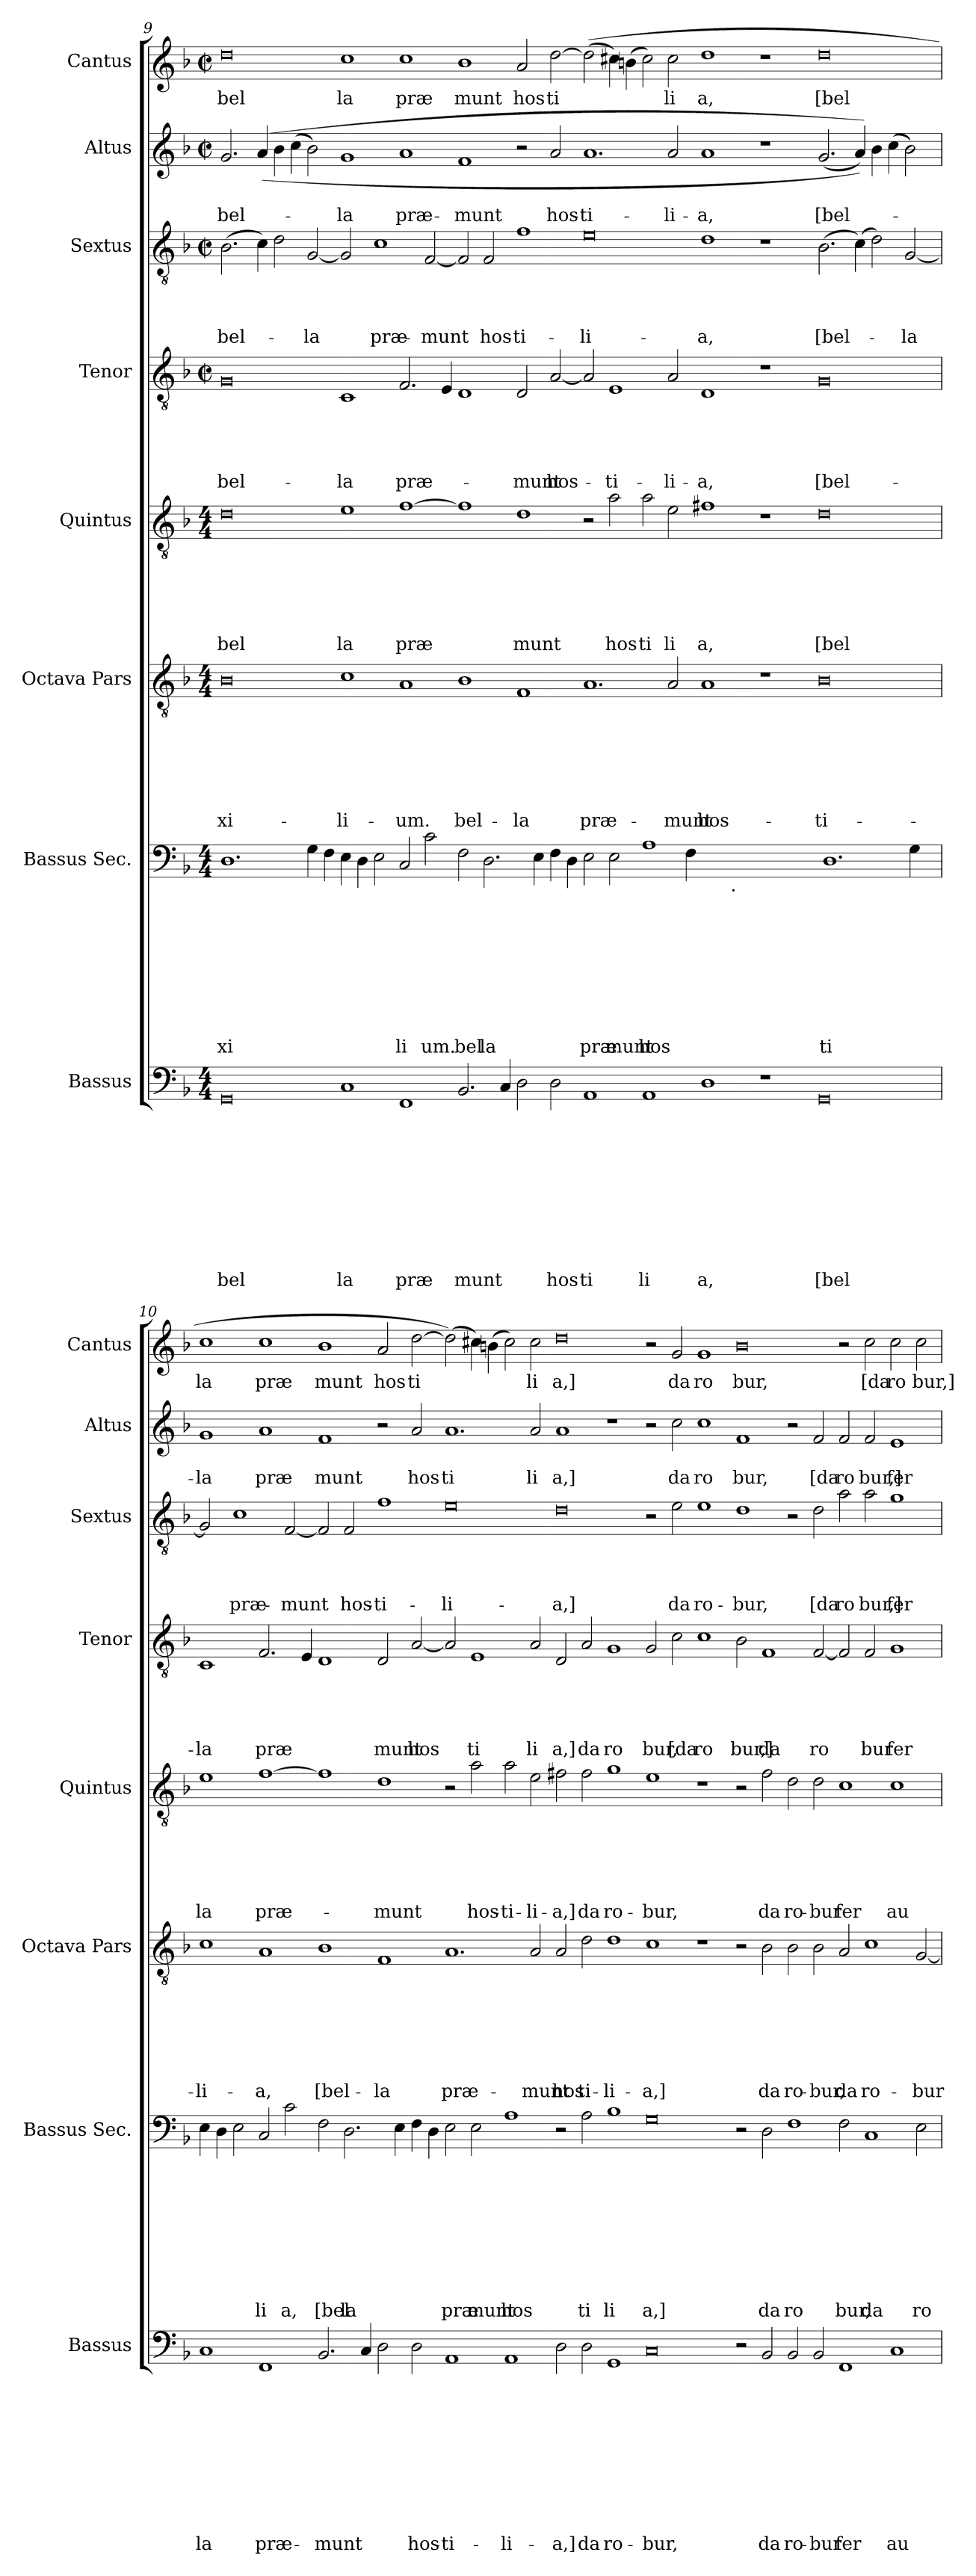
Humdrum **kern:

**kern	**text	**text	**text	**text	**text	**text	**text	**text	**text	**text	**kern	**text	**text	**text	**text	**text	**text	**text	**text	**text	**kern	**text	**text	**text	**text	**text	**text	**text	**kern	**text	**text	**text	**text	**text	**text	**kern	**text	**text	**text	**text	**text	**kern	**text	**text	**text	**text	**kern	**text	**text	**kern	**text
*part8	*part8	*part8	*part8	*part8	*part8	*part8	*part8	*part8	*part8	*part8	*part7	*part7	*part7	*part7	*part7	*part7	*part7	*part7	*part7	*part7	*part6	*part6	*part6	*part6	*part6	*part6	*part6	*part6	*part5	*part5	*part5	*part5	*part5	*part5	*part5	*part4	*part4	*part4	*part4	*part4	*part4	*part3	*part3	*part3	*part3	*part3	*part2	*part2	*part2	*part1	*part1
*staff8	*staff8	*staff8	*staff8	*staff8	*staff8	*staff8	*staff8	*staff8	*staff8	*staff8	*staff7	*staff7	*staff7	*staff7	*staff7	*staff7	*staff7	*staff7	*staff7	*staff7	*staff6	*staff6	*staff6	*staff6	*staff6	*staff6	*staff6	*staff6	*staff5	*staff5	*staff5	*staff5	*staff5	*staff5	*staff5	*staff4	*staff4	*staff4	*staff4	*staff4	*staff4	*staff3	*staff3	*staff3	*staff3	*staff3	*staff2	*staff2	*staff2	*staff1	*staff1
*I"Bassus	*	*	*	*	*	*	*	*	*	*	*I"Bassus Sec.	*	*	*	*	*	*	*	*	*	*I"Octava Pars	*	*	*	*	*	*	*	*I"Quintus	*	*	*	*	*	*	*I"Tenor	*	*	*	*	*	*I"Sextus	*	*	*	*	*I"Altus	*	*	*I"Cantus	*
*I'Bassus	*	*	*	*	*	*	*	*	*	*	*I'Bassus Sec.	*	*	*	*	*	*	*	*	*	*I'Octava Pars	*	*	*	*	*	*	*	*I'Quintus	*	*	*	*	*	*	*I'Tenor	*	*	*	*	*	*I'Sextus	*	*	*	*	*I'Altus	*	*	*I'Cantus	*
!!LO:LB:g=z
*clefF4	*	*	*	*	*	*	*	*	*	*	*clefF4	*	*	*	*	*	*	*	*	*	*clefGv2	*	*	*	*	*	*	*	*clefGv2	*	*	*	*	*	*	*clefGv2	*	*	*	*	*	*clefGv2	*	*	*	*	*clefG2	*	*	*clefG2	*
*	*	*	*	*	*	*	*	*	*	*	*	*	*	*	*	*	*	*	*	*	*	*	*	*	*	*	*	*	*	*	*	*	*	*	*	*ITrd-3c-5	*	*	*	*	*	*ITrd-3c-5	*	*	*	*	*ITrd-3c-5	*	*	*ITrd-3c-5	*
*k[b-]	*	*	*	*	*	*	*	*	*	*	*k[b-]	*	*	*	*	*	*	*	*	*	*k[b-]	*	*	*	*	*	*	*	*k[b-]	*	*	*	*	*	*	*k[b-e-]	*	*	*	*	*	*k[b-e-]	*	*	*	*	*k[b-e-]	*	*	*k[b-e-]	*
*F:	*	*	*	*	*	*	*	*	*	*	*F:	*	*	*	*	*	*	*	*	*	*F:	*	*	*	*	*	*	*	*F:	*	*	*	*	*	*	*B-:	*	*	*	*	*	*B-:	*	*	*	*	*B-:	*	*	*B-:	*
*M4/4	*	*	*	*	*	*	*	*	*	*	*M4/4	*	*	*	*	*	*	*	*	*	*M4/4	*	*	*	*	*	*	*	*M4/4	*	*	*	*	*	*	*M2/2	*	*	*	*	*	*M2/2	*	*	*	*	*M2/2	*	*	*M2/2	*
*	*	*	*	*	*	*	*	*	*	*	*	*	*	*	*	*	*	*	*	*	*	*	*	*	*	*	*	*	*	*	*	*	*	*	*	*met(c|)	*	*	*	*	*	*met(c|)	*	*	*	*	*met(c|)	*	*	*met(c|)	*
=9	=9	=9	=9	=9	=9	=9	=9	=9	=9	=9	=9	=9	=9	=9	=9	=9	=9	=9	=9	=9	=9	=9	=9	=9	=9	=9	=9	=9	=9	=9	=9	=9	=9	=9	=9	=9	=9	=9	=9	=9	=9	=9	=9	=9	=9	=9	=9	=9	=9	=9	=9
!	!	!	!	!	!	!	!	!	!	!LO:LY:b	!	!	!	!	!	!	!	!	!	!LO:LY:b	!	!	!	!	!	!	!	!LO:LY:b	!	!	!	!	!	!	!LO:LY:b	!	!	!	!	!	!LO:LY:b	!	!	!	!	!LO:LY:b	!	!	!LO:LY:b	!	!LO:LY:b
*	*	*	*	*	*	*	*	*	*	*	*^	*	*	*	*	*	*	*	*	*	*	*	*	*	*	*	*	*	*	*	*	*	*	*	*	*	*	*	*	*	*	*	*	*	*	*	*	*	*	*	*
0GG	.	.	.	.	.	.	.	.	.	bel	1.D	32ryy	.	.	.	.	.	.	.	.	xi	0B-	.	.	.	.	.	.	-xi-	0d	.	.	.	.	.	bel	0c	.	.	.	.	bel-	(>2.e-\	.	.	.	bel-	2.cc/	.	bel-	0gg	bel
.	.	.	.	.	.	.	.	.	.	.	.	4%31ryy	.	.	.	.	.	.	.	.	.	.	.	.	.	.	.	.	.	.	.	.	.	.	.	.	.	.	.	.	.	.	.	.	.	.	.	.	.	.	.	.
.	.	.	.	.	.	.	.	.	.	.	.	.	.	.	.	.	.	.	.	.	.	.	.	.	.	.	.	.	.	.	.	.	.	.	.	.	.	.	.	.	.	.	4f\)	.	.	.	.	(<(4dd/	.	.	.	.
.	.	.	.	.	.	.	.	.	.	.	.	.	.	.	.	.	.	.	.	.	.	.	.	.	.	.	.	.	.	.	.	.	.	.	.	.	.	.	.	.	.	.	2g\	.	.	.	.	4ee-\	.	.	.	.
.	.	.	.	.	.	.	.	.	.	.	.	.	.	.	.	.	.	.	.	.	.	.	.	.	.	.	.	.	.	.	.	.	.	.	.	.	.	.	.	.	.	.	.	.	.	.	.	(>4ff\	.	.	.	.
!	!	!	!	!	!	!	!	!	!	!	!	!	!	!	!	!	!	!	!	!	!	!	!	!	!	!	!	!	!	!	!	!	!	!	!	!	!	!	!	!	!	!	!	!	!	!	!LO:LY:b	!	!	!	!	!
.	.	.	.	.	.	.	.	.	.	.	4G\	.	.	.	.	.	.	.	.	.	.	.	.	.	.	.	.	.	.	.	.	.	.	.	.	.	.	.	.	.	.	.	[<2c/	.	.	.	-la	2ee-\)	.	.	.	.
.	.	.	.	.	.	.	.	.	.	.	4F\	.	.	.	.	.	.	.	.	.	.	.	.	.	.	.	.	.	.	.	.	.	.	.	.	.	.	.	.	.	.	.	.	.	.	.	.	.	.	.	.	.
!	!	!	!	!	!	!	!	!	!	!LO:LY:b	!	!	!	!	!	!	!	!	!	!	!	!	!	!	!	!	!	!	!LO:LY:b	!	!	!	!	!	!	!LO:LY:b	!	!	!	!	!	!LO:LY:b	!	!	!	!	!	!	!	!LO:LY:b	!	!LO:LY:b
1C	.	.	.	.	.	.	.	.	.	la	4E\	.	.	.	.	.	.	.	.	.	.	1c	.	.	.	.	.	.	-li-	1e	.	.	.	.	.	la	1F	.	.	.	.	-la	2c/]	.	.	.	.	1cc	.	-la	1ff	la
.	.	.	.	.	.	.	.	.	.	.	4D\	.	.	.	.	.	.	.	.	.	.	.	.	.	.	.	.	.	.	.	.	.	.	.	.	.	.	.	.	.	.	.	.	.	.	.	.	.	.	.	.	.
!	!	!	!	!	!	!	!	!	!	!	!	!	!	!	!	!	!	!	!	!	!	!	!	!	!	!	!	!	!	!	!	!	!	!	!	!	!	!	!	!	!	!	!	!	!	!	!LO:LY:b	!	!	!	!	!
.	.	.	.	.	.	.	.	.	.	.	2E\	.	.	.	.	.	.	.	.	.	.	.	.	.	.	.	.	.	.	.	.	.	.	.	.	.	.	.	.	.	.	.	1f	.	.	.	præ-	.	.	.	.	.
!	!	!	!	!	!	!	!	!	!	!LO:LY:b	!	!	!	!	!	!	!	!	!	!	!LO:LY:b	!	!	!	!	!	!	!	!LO:LY:b	!	!	!	!	!	!	!LO:LY:b	!	!	!	!	!	!LO:LY:b	!	!	!	!	!	!	!	!LO:LY:b	!	!LO:LY:b
1FF	.	.	.	.	.	.	.	.	.	præ	2C/	.	.	.	.	.	.	.	.	.	li	1A	.	.	.	.	.	.	-um.	[>1f	.	.	.	.	.	præ	2.B-/	.	.	.	.	præ-	.	.	.	.	.	1dd	.	præ-	1ff	præ
!	!	!	!	!	!	!	!	!	!	!	!	!	!	!	!	!	!	!	!	!	!LO:LY:b	!	!	!	!	!	!	!	!	!	!	!	!	!	!	!	!	!	!	!	!	!	!	!	!	!	!LO:LY:b	!	!	!	!	!
.	.	.	.	.	.	.	.	.	.	.	2c\	.	.	.	.	.	.	.	.	.	um.	.	.	.	.	.	.	.	.	.	.	.	.	.	.	.	.	.	.	.	.	.	[<2B-/	.	.	.	-munt	.	.	.	.	.
.	.	.	.	.	.	.	.	.	.	.	.	.	.	.	.	.	.	.	.	.	.	.	.	.	.	.	.	.	.	.	.	.	.	.	.	.	4A/	.	.	.	.	.	.	.	.	.	.	.	.	.	.	.
!	!	!	!	!	!	!	!	!	!	!LO:LY:b	!	!	!	!	!	!	!	!	!	!	!LO:LY:b	!	!	!	!	!	!	!	!LO:LY:b	!	!	!	!	!	!	!	!	!	!	!	!	!	!	!	!	!	!	!	!	!LO:LY:b	!	!LO:LY:b
2.BB-/	.	.	.	.	.	.	.	.	.	munt	2F\	.	.	.	.	.	.	.	.	.	bel	1B-	.	.	.	.	.	.	bel-	1f]	.	.	.	.	.	.	1G	.	.	.	.	.	2B-/]	.	.	.	.	1b-	.	-munt	1ee-	munt
!	!	!	!	!	!	!	!	!	!	!	!	!	!	!	!	!	!	!	!	!	!LO:LY:b	!	!	!	!	!	!	!	!	!	!	!	!	!	!	!	!	!	!	!	!	!	!	!	!	!	!LO:LY:b	!	!	!	!	!
.	.	.	.	.	.	.	.	.	.	.	2.D\	.	.	.	.	.	.	.	.	.	la	.	.	.	.	.	.	.	.	.	.	.	.	.	.	.	.	.	.	.	.	.	2B-/	.	.	.	hos-	.	.	.	.	.
4C/	.	.	.	.	.	.	.	.	.	.	.	.	.	.	.	.	.	.	.	.	.	.	.	.	.	.	.	.	.	.	.	.	.	.	.	.	.	.	.	.	.	.	.	.	.	.	.	.	.	.	.	.
!	!	!	!	!	!	!	!	!	!	!	!	!	!	!	!	!	!	!	!	!	!	!	!	!	!	!	!	!	!LO:LY:b	!	!	!	!	!	!	!LO:LY:b	!	!	!	!	!	!LO:LY:b	!	!	!	!	!LO:LY:b	!	!	!	!	!LO:LY:b
2D\	.	.	.	.	.	.	.	.	.	.	.	.	.	.	.	.	.	.	.	.	.	1F	.	.	.	.	.	.	-la	1d	.	.	.	.	.	munt	2G/	.	.	.	.	-munt	1b-	.	.	.	-ti-	2r	.	.	2dd/	hos
.	.	.	.	.	.	.	.	.	.	.	4E\	.	.	.	.	.	.	.	.	.	.	.	.	.	.	.	.	.	.	.	.	.	.	.	.	.	.	.	.	.	.	.	.	.	.	.	.	.	.	.	.	.
!	!	!	!	!	!	!	!	!	!	!LO:LY:b	!	!	!	!	!	!	!	!	!	!	!	!	!	!	!	!	!	!	!	!	!	!	!	!	!	!	!	!	!	!	!	!LO:LY:b	!	!	!	!	!	!	!	!LO:LY:b	!	!LO:LY:b
2D\	.	.	.	.	.	.	.	.	.	hos	4F\	.	.	.	.	.	.	.	.	.	.	.	.	.	.	.	.	.	.	.	.	.	.	.	.	.	[<2d/	.	.	.	.	hos-	.	.	.	.	.	2dd/	.	hos-	[>2gg\	ti
.	.	.	.	.	.	.	.	.	.	.	4D\	.	.	.	.	.	.	.	.	.	.	.	.	.	.	.	.	.	.	.	.	.	.	.	.	.	.	.	.	.	.	.	.	.	.	.	.	.	.	.	.	.
!	!	!	!	!	!	!	!	!	!	!LO:LY:b	!	!	!	!	!	!	!	!	!	!	!LO:LY:b	!	!	!	!	!	!	!	!LO:LY:b	!	!	!	!	!	!	!	!	!	!	!	!	!	!	!	!	!	!LO:LY:b	!	!	!LO:LY:b	!	!
1AA	.	.	.	.	.	.	.	.	.	ti	2E\	.	.	.	.	.	.	.	.	.	præ	1.A	.	.	.	.	.	.	præ-	2r	.	.	.	.	.	.	2d/]	.	.	.	.	.	0a	.	.	.	-li-	1.dd	.	-ti-	(>(>2gg\]	.
!	!	!	!	!	!	!	!	!	!	!	!	!	!	!	!	!	!	!	!	!	!LO:LY:b	!	!	!	!	!	!	!	!	!	!	!	!	!	!	!LO:LY:b	!	!	!	!	!	!LO:LY:b	!	!	!	!	!	!	!	!	!	!
.	.	.	.	.	.	.	.	.	.	.	2E\	.	.	.	.	.	.	.	.	.	munt	.	.	.	.	.	.	.	.	2a\	.	.	.	.	.	hos	1A	.	.	.	.	-ti-	.	.	.	.	.	.	.	.	4ff#X\)	.
.	.	.	.	.	.	.	.	.	.	.	.	.	.	.	.	.	.	.	.	.	.	.	.	.	.	.	.	.	.	.	.	.	.	.	.	.	.	.	.	.	.	.	.	.	.	.	.	.	.	.	(>4ee\	.
!	!	!	!	!	!	!	!	!	!	!LO:LY:b	!	!	!	!	!	!	!	!	!	!	!LO:LY:b	!	!	!	!	!	!	!	!	!	!	!	!	!	!	!LO:LY:b	!	!	!	!	!	!	!	!	!	!	!	!	!	!	!	!
1AA	.	.	.	.	.	.	.	.	.	li	1A	.	.	.	.	.	.	.	.	.	hos	.	.	.	.	.	.	.	.	2a\	.	.	.	.	.	ti	.	.	.	.	.	.	.	.	.	.	.	.	.	.	2ff#\)	.
!	!	!	!	!	!	!	!	!	!	!	!	!	!	!	!	!	!	!	!	!	!	!	!	!	!	!	!	!	!LO:LY:b	!	!	!	!	!	!	!LO:LY:b	!	!	!	!	!	!LO:LY:b	!	!	!	!	!	!	!	!LO:LY:b	!	!LO:LY:b
.	.	.	.	.	.	.	.	.	.	.	.	.	.	.	.	.	.	.	.	.	.	2A/	.	.	.	.	.	.	-munt	2e\	.	.	.	.	.	li	2d/	.	.	.	.	-li-	.	.	.	.	.	2dd/	.	-li-	2ff#\	li
.	.	.	.	.	.	.	.	.	.	.	.	4F\	.	.	.	.	.	.	.	.	.	.	.	.	.	.	.	.	.	.	.	.	.	.	.	.	.	.	.	.	.	.	.	.	.	.	.	.	.	.	.	.
!	!	!	!	!	!	!	!	!	!	!LO:LY:b	!	!	!	!	!	!	!	!	!	!	!	!	!	!	!	!	!	!	!LO:LY:b	!	!	!	!	!	!	!LO:LY:b	!	!	!	!	!	!LO:LY:b	!	!	!	!	!LO:LY:b	!	!	!LO:LY:b	!	!LO:LY:b
1D	.	.	.	.	.	.	.	.	.	a,	4ryy	.	.	.	.	.	.	.	.	.	.	1A	.	.	.	.	.	.	hos-	1f#X	.	.	.	.	.	a,	1G	.	.	.	.	-a,	1g	.	.	.	-a,	1dd	.	-a,	1gg	a,
.	.	.	.	.	.	.	.	.	.	.	.	8..ryy	.	.	.	.	.	.	.	.	.	.	.	.	.	.	.	.	.	.	.	.	.	.	.	.	.	.	.	.	.	.	.	.	.	.	.	.	.	.	.	.
.	.	.	.	.	.	.	.	.	.	.	16.ryy	4%15ryy	.	.	.	.	.	.	.	.	.	.	.	.	.	.	.	.	.	.	.	.	.	.	.	.	.	.	.	.	.	.	.	.	.	.	.	.	.	.	.	.
!	!	!	!	!	!	!	!	!	!	!	!LO:TX:b:t=.	!	!	!	!	!	!	!	!	!	!	!	!	!	!	!	!	!	!	!	!	!	!	!	!	!	!	!	!	!	!	!	!	!	!	!	!	!	!	!	!	!
.	.	.	.	.	.	.	.	.	.	.	1ryy	.	.	.	.	.	.	.	.	.	.	.	.	.	.	.	.	.	.	.	.	.	.	.	.	.	.	.	.	.	.	.	.	.	.	.	.	.	.	.	.	.
1r	.	.	.	.	.	.	.	.	.	.	.	.	.	.	.	.	.	.	.	.	.	1r	.	.	.	.	.	.	.	1r	.	.	.	.	.	.	1r	.	.	.	.	.	1r	.	.	.	.	1r	.	.	1r	.
.	.	.	.	.	.	.	.	.	.	.	2ryy	.	.	.	.	.	.	.	.	.	.	.	.	.	.	.	.	.	.	.	.	.	.	.	.	.	.	.	.	.	.	.	.	.	.	.	.	.	.	.	.	.
.	.	.	.	.	.	.	.	.	.	.	8.ryy	.	.	.	.	.	.	.	.	.	.	.	.	.	.	.	.	.	.	.	.	.	.	.	.	.	.	.	.	.	.	.	.	.	.	.	.	.	.	.	.	.
!	!	!	!	!	!	!	!	!	!	!LO:LY:b	!	!	!	!	!	!	!	!	!	!	!	!	!	!	!	!	!	!	!LO:LY:b	!	!	!	!	!	!	!LO:LY:b	!	!	!	!	!	!LO:LY:b	!	!	!	!	!LO:LY:b	!	!	!LO:LY:b	!	!LO:LY:b
0GG	.	.	.	.	.	.	.	.	.	[bel	.	.	.	.	.	.	.	.	.	.	.	0B-	.	.	.	.	.	.	-ti-	0d	.	.	.	.	.	[bel	0c	.	.	.	.	[bel-	(>2.e-\	.	.	.	[bel-	(2.cc/	.	[bel-	0gg	[bel
!	!	!	!	!	!	!	!	!	!	!	!	!	!	!	!	!	!	!	!	!	!LO:LY:b	!	!	!	!	!	!	!	!	!	!	!	!	!	!	!	!	!	!	!	!	!	!	!	!	!	!	!	!	!	!	!
.	.	.	.	.	.	.	.	.	.	.	1.D	.	.	.	.	.	.	.	.	.	ti	.	.	.	.	.	.	.	.	.	.	.	.	.	.	.	.	.	.	.	.	.	.	.	.	.	.	.	.	.	.	.
.	.	.	.	.	.	.	.	.	.	.	.	.	.	.	.	.	.	.	.	.	.	.	.	.	.	.	.	.	.	.	.	.	.	.	.	.	.	.	.	.	.	.	(>4f\)	.	.	.	.	4dd/)))	.	.	.	.
.	.	.	.	.	.	.	.	.	.	.	.	.	.	.	.	.	.	.	.	.	.	.	.	.	.	.	.	.	.	.	.	.	.	.	.	.	.	.	.	.	.	.	2g\)	.	.	.	.	4ee-\	.	.	.	.
.	.	.	.	.	.	.	.	.	.	.	.	.	.	.	.	.	.	.	.	.	.	.	.	.	.	.	.	.	.	.	.	.	.	.	.	.	.	.	.	.	.	.	.	.	.	.	.	(>4ff\	.	.	.	.
!	!	!	!	!	!	!	!	!	!	!	!	!	!	!	!	!	!	!	!	!	!	!	!	!	!	!	!	!	!	!	!	!	!	!	!	!	!	!	!	!	!	!	!	!	!	!	!LO:LY:b	!	!	!	!	!
.	.	.	.	.	.	.	.	.	.	.	.	.	.	.	.	.	.	.	.	.	.	.	.	.	.	.	.	.	.	.	.	.	.	.	.	.	.	.	.	.	.	.	[>2c/	.	.	.	-la	2ee-\)	.	.	.	.
.	.	.	.	.	.	.	.	.	.	.	4G\	.	.	.	.	.	.	.	.	.	.	.	.	.	.	.	.	.	.	.	.	.	.	.	.	.	.	.	.	.	.	.	.	.	.	.	.	.	.	.	.	.
.	.	.	.	.	.	.	.	.	.	.	8..ryy	.	.	.	.	.	.	.	.	.	.	.	.	.	.	.	.	.	.	.	.	.	.	.	.	.	.	.	.	.	.	.	.	.	.	.	.	.	.	.	.	.
*	*	*	*	*	*	*	*	*	*	*	*v	*v	*	*	*	*	*	*	*	*	*	*	*	*	*	*	*	*	*	*	*	*	*	*	*	*	*	*	*	*	*	*	*	*	*	*	*	*	*	*	*	*
!!LO:PB:g=z
=10	=10	=10	=10	=10	=10	=10	=10	=10	=10	=10	=10	=10	=10	=10	=10	=10	=10	=10	=10	=10	=10	=10	=10	=10	=10	=10	=10	=10	=10	=10	=10	=10	=10	=10	=10	=10	=10	=10	=10	=10	=10	=10	=10	=10	=10	=10	=10	=10	=10	=10	=10
!	!	!	!	!	!	!	!	!	!	!LO:LY:b	!	!	!	!	!	!	!	!	!	!	!	!	!	!	!	!	!	!LO:LY:b	!	!	!	!	!	!	!LO:LY:b	!	!	!	!	!	!LO:LY:b	!	!	!	!	!	!	!	!LO:LY:b	!	!LO:LY:b
1C	.	.	.	.	.	.	.	.	.	la	4E\	.	.	.	.	.	.	.	.	.	1c	.	.	.	.	.	.	-li-	1e	.	.	.	.	.	la	1F	.	.	.	.	-la	2c/]	.	.	.	.	1cc	.	-la	1ff	la
.	.	.	.	.	.	.	.	.	.	.	4D\	.	.	.	.	.	.	.	.	.	.	.	.	.	.	.	.	.	.	.	.	.	.	.	.	.	.	.	.	.	.	.	.	.	.	.	.	.	.	.	.
!	!	!	!	!	!	!	!	!	!	!	!	!	!	!	!	!	!	!	!	!	!	!	!	!	!	!	!	!	!	!	!	!	!	!	!	!	!	!	!	!	!	!	!	!	!	!LO:LY:b	!	!	!	!	!
.	.	.	.	.	.	.	.	.	.	.	2E\	.	.	.	.	.	.	.	.	.	.	.	.	.	.	.	.	.	.	.	.	.	.	.	.	.	.	.	.	.	.	1f	.	.	.	præ-	.	.	.	.	.
!	!	!	!	!	!	!	!	!	!	!LO:LY:b	!	!	!	!	!	!	!	!	!	!LO:LY:b	!	!	!	!	!	!	!	!LO:LY:b	!	!	!	!	!	!	!LO:LY:b	!	!	!	!	!	!LO:LY:b	!	!	!	!	!	!	!	!LO:LY:b	!	!LO:LY:b
1FF	.	.	.	.	.	.	.	.	.	præ-	2C/	.	.	.	.	.	.	.	.	li	1A	.	.	.	.	.	.	-a,	[>1f	.	.	.	.	.	præ-	2.B-/	.	.	.	.	præ	.	.	.	.	.	1dd	.	præ	1ff	præ
!	!	!	!	!	!	!	!	!	!	!	!	!	!	!	!	!	!	!	!	!LO:LY:b	!	!	!	!	!	!	!	!	!	!	!	!	!	!	!	!	!	!	!	!	!	!	!	!	!	!LO:LY:b	!	!	!	!	!
.	.	.	.	.	.	.	.	.	.	.	2c\	.	.	.	.	.	.	.	.	a,	.	.	.	.	.	.	.	.	.	.	.	.	.	.	.	.	.	.	.	.	.	[<2B-/	.	.	.	-munt	.	.	.	.	.
.	.	.	.	.	.	.	.	.	.	.	.	.	.	.	.	.	.	.	.	.	.	.	.	.	.	.	.	.	.	.	.	.	.	.	.	4A/	.	.	.	.	.	.	.	.	.	.	.	.	.	.	.
!	!	!	!	!	!	!	!	!	!	!LO:LY:b	!	!	!	!	!	!	!	!	!	!LO:LY:b	!	!	!	!	!	!	!	!LO:LY:b	!	!	!	!	!	!	!	!	!	!	!	!	!	!	!	!	!	!	!	!	!LO:LY:b	!	!LO:LY:b
2.BB-/	.	.	.	.	.	.	.	.	.	-munt	2F\	.	.	.	.	.	.	.	.	[bel	1B-	.	.	.	.	.	.	[bel-	1f]	.	.	.	.	.	.	1G	.	.	.	.	.	2B-/]	.	.	.	.	1b-	.	munt	1ee-	munt
!	!	!	!	!	!	!	!	!	!	!	!	!	!	!	!	!	!	!	!	!LO:LY:b	!	!	!	!	!	!	!	!	!	!	!	!	!	!	!	!	!	!	!	!	!	!	!	!	!	!LO:LY:b	!	!	!	!	!
.	.	.	.	.	.	.	.	.	.	.	2.D\	.	.	.	.	.	.	.	.	la	.	.	.	.	.	.	.	.	.	.	.	.	.	.	.	.	.	.	.	.	.	2B-/	.	.	.	hos-	.	.	.	.	.
4C/	.	.	.	.	.	.	.	.	.	.	.	.	.	.	.	.	.	.	.	.	.	.	.	.	.	.	.	.	.	.	.	.	.	.	.	.	.	.	.	.	.	.	.	.	.	.	.	.	.	.	.
!	!	!	!	!	!	!	!	!	!	!	!	!	!	!	!	!	!	!	!	!	!	!	!	!	!	!	!	!LO:LY:b	!	!	!	!	!	!	!LO:LY:b	!	!	!	!	!	!LO:LY:b	!	!	!	!	!LO:LY:b	!	!	!	!	!LO:LY:b
2D\	.	.	.	.	.	.	.	.	.	.	.	.	.	.	.	.	.	.	.	.	1F	.	.	.	.	.	.	-la	1d	.	.	.	.	.	-munt	2G/	.	.	.	.	munt	1b-	.	.	.	-ti-	2r	.	.	2dd/	hos
.	.	.	.	.	.	.	.	.	.	.	4E\	.	.	.	.	.	.	.	.	.	.	.	.	.	.	.	.	.	.	.	.	.	.	.	.	.	.	.	.	.	.	.	.	.	.	.	.	.	.	.	.
!	!	!	!	!	!	!	!	!	!	!LO:LY:b	!	!	!	!	!	!	!	!	!	!	!	!	!	!	!	!	!	!	!	!	!	!	!	!	!	!	!	!	!	!	!LO:LY:b	!	!	!	!	!	!	!	!LO:LY:b	!	!LO:LY:b
2D\	.	.	.	.	.	.	.	.	.	hos-	4F\	.	.	.	.	.	.	.	.	.	.	.	.	.	.	.	.	.	.	.	.	.	.	.	.	[<2d/	.	.	.	.	hos	.	.	.	.	.	2dd/	.	hos	[>2gg\	ti
.	.	.	.	.	.	.	.	.	.	.	4D\	.	.	.	.	.	.	.	.	.	.	.	.	.	.	.	.	.	.	.	.	.	.	.	.	.	.	.	.	.	.	.	.	.	.	.	.	.	.	.	.
!	!	!	!	!	!	!	!	!	!	!LO:LY:b	!	!	!	!	!	!	!	!	!	!LO:LY:b	!	!	!	!	!	!	!	!LO:LY:b	!	!	!	!	!	!	!	!	!	!	!	!	!	!	!	!	!	!LO:LY:b	!	!	!LO:LY:b	!	!
1AA	.	.	.	.	.	.	.	.	.	-ti-	2E\	.	.	.	.	.	.	.	.	præ	1.A	.	.	.	.	.	.	præ-	2r	.	.	.	.	.	.	2d/]	.	.	.	.	.	0a	.	.	.	-li-	1.dd	.	ti	(>2gg\])	.
!	!	!	!	!	!	!	!	!	!	!	!	!	!	!	!	!	!	!	!	!LO:LY:b	!	!	!	!	!	!	!	!	!	!	!	!	!	!	!LO:LY:b	!	!	!	!	!	!LO:LY:b	!	!	!	!	!	!	!	!	!	!
.	.	.	.	.	.	.	.	.	.	.	2E\	.	.	.	.	.	.	.	.	munt	.	.	.	.	.	.	.	.	2a\	.	.	.	.	.	hos-	1A	.	.	.	.	ti	.	.	.	.	.	.	.	.	4ff#X\)	.
.	.	.	.	.	.	.	.	.	.	.	.	.	.	.	.	.	.	.	.	.	.	.	.	.	.	.	.	.	.	.	.	.	.	.	.	.	.	.	.	.	.	.	.	.	.	.	.	.	.	(>4ee\	.
!	!	!	!	!	!	!	!	!	!	!LO:LY:b	!	!	!	!	!	!	!	!	!	!LO:LY:b	!	!	!	!	!	!	!	!	!	!	!	!	!	!	!LO:LY:b	!	!	!	!	!	!	!	!	!	!	!	!	!	!	!	!
1AA	.	.	.	.	.	.	.	.	.	-li-	1A	.	.	.	.	.	.	.	.	hos	.	.	.	.	.	.	.	.	2a\	.	.	.	.	.	-ti-	.	.	.	.	.	.	.	.	.	.	.	.	.	.	2ff#\)	.
!	!	!	!	!	!	!	!	!	!	!	!	!	!	!	!	!	!	!	!	!	!	!	!	!	!	!	!	!LO:LY:b	!	!	!	!	!	!	!LO:LY:b	!	!	!	!	!	!LO:LY:b	!	!	!	!	!	!	!	!LO:LY:b	!	!LO:LY:b
.	.	.	.	.	.	.	.	.	.	.	.	.	.	.	.	.	.	.	.	.	2A/	.	.	.	.	.	.	-munt	2e\	.	.	.	.	.	-li-	2d/	.	.	.	.	li	.	.	.	.	.	2dd/	.	li	2ff#\	li
!	!	!	!	!	!	!	!	!	!	!LO:LY:b	!	!	!	!	!	!	!	!	!	!	!	!	!	!	!	!	!	!LO:LY:b	!	!	!	!	!	!	!LO:LY:b	!	!	!	!	!	!LO:LY:b	!	!	!	!	!LO:LY:b	!	!	!LO:LY:b	!	!LO:LY:b
2D\	.	.	.	.	.	.	.	.	.	-a,]	2r	.	.	.	.	.	.	.	.	.	2A/	.	.	.	.	.	.	hos-	2f#X\	.	.	.	.	.	-a,]	2G/	.	.	.	.	a,]	0g	.	.	.	-a,]	1dd	.	a,]	0gg	a,]
!	!	!	!	!	!	!	!	!	!	!LO:LY:b	!	!	!	!	!	!	!	!	!	!LO:LY:b	!	!	!	!	!	!	!	!LO:LY:b	!	!	!	!	!	!	!LO:LY:b	!	!	!	!	!	!LO:LY:b	!	!	!	!	!	!	!	!	!	!
2D\	.	.	.	.	.	.	.	.	.	da	2A\	.	.	.	.	.	.	.	.	ti	2d\	.	.	.	.	.	.	-ti-	2f#\	.	.	.	.	.	da	2d/	.	.	.	.	da	.	.	.	.	.	.	.	.	.	.
!	!	!	!	!	!	!	!	!	!	!LO:LY:b	!	!	!	!	!	!	!	!	!	!LO:LY:b	!	!	!	!	!	!	!	!LO:LY:b	!	!	!	!	!	!	!LO:LY:b	!	!	!	!	!	!LO:LY:b	!	!	!	!	!	!	!	!	!	!
1GG	.	.	.	.	.	.	.	.	.	ro-	1B-	.	.	.	.	.	.	.	.	li	1d	.	.	.	.	.	.	-li-	1g	.	.	.	.	.	ro-	1c	.	.	.	.	ro	.	.	.	.	.	1r	.	.	.	.
!	!	!	!	!	!	!	!	!	!	!LO:LY:b	!	!	!	!	!	!	!	!	!	!LO:LY:b	!	!	!	!	!	!	!	!LO:LY:b	!	!	!	!	!	!	!LO:LY:b	!	!	!	!	!	!LO:LY:b	!	!	!	!	!	!	!	!	!	!
0C	.	.	.	.	.	.	.	.	.	-bur,	0G	.	.	.	.	.	.	.	.	a,]	1c	.	.	.	.	.	.	-a,]	1e	.	.	.	.	.	-bur,	2c/	.	.	.	.	bur,	2r	.	.	.	.	2r	.	.	2r	.
!	!	!	!	!	!	!	!	!	!	!	!	!	!	!	!	!	!	!	!	!	!	!	!	!	!	!	!	!	!	!	!	!	!	!	!	!	!	!	!	!	!LO:LY:b	!	!	!	!	!LO:LY:b	!	!	!LO:LY:b	!	!LO:LY:b
.	.	.	.	.	.	.	.	.	.	.	.	.	.	.	.	.	.	.	.	.	.	.	.	.	.	.	.	.	.	.	.	.	.	.	.	2f\	.	.	.	.	[da	2a\	.	.	.	da	2ff\	.	da	2cc/	da
!	!	!	!	!	!	!	!	!	!	!	!	!	!	!	!	!	!	!	!	!	!	!	!	!	!	!	!	!	!	!	!	!	!	!	!	!	!	!	!	!	!LO:LY:b	!	!	!	!	!LO:LY:b	!	!	!LO:LY:b	!	!LO:LY:b
.	.	.	.	.	.	.	.	.	.	.	.	.	.	.	.	.	.	.	.	.	1r	.	.	.	.	.	.	.	1r	.	.	.	.	.	.	1f	.	.	.	.	ro	1a	.	.	.	ro-	1ff	.	ro	1cc	ro
!	!	!	!	!	!	!	!	!	!	!	!	!	!	!	!	!	!	!	!	!	!	!	!	!	!	!	!	!	!	!	!	!	!	!	!	!	!	!	!	!	!LO:LY:b	!	!	!	!	!LO:LY:b	!	!	!LO:LY:b	!	!LO:LY:b
2r	.	.	.	.	.	.	.	.	.	.	2r	.	.	.	.	.	.	.	.	.	2r	.	.	.	.	.	.	.	2r	.	.	.	.	.	.	2e-\	.	.	.	.	bur,]	1g	.	.	.	-bur,	1b-	.	bur,	0ee	bur,
!	!	!	!	!	!	!	!	!	!	!LO:LY:b	!	!	!	!	!	!	!	!	!	!LO:LY:b	!	!	!	!	!	!	!	!LO:LY:b	!	!	!	!	!	!	!LO:LY:b	!	!	!	!	!	!LO:LY:b	!	!	!	!	!	!	!	!	!	!
2BB-/	.	.	.	.	.	.	.	.	.	da	2D\	.	.	.	.	.	.	.	.	da	2B-\	.	.	.	.	.	.	da	2f#\	.	.	.	.	.	da	1B-	.	.	.	.	da	.	.	.	.	.	.	.	.	.	.
!	!	!	!	!	!	!	!	!	!	!LO:LY:b	!	!	!	!	!	!	!	!	!	!LO:LY:b	!	!	!	!	!	!	!	!LO:LY:b	!	!	!	!	!	!	!LO:LY:b	!	!	!	!	!	!	!	!	!	!	!	!	!	!	!	!
2BB-/	.	.	.	.	.	.	.	.	.	ro-	1F	.	.	.	.	.	.	.	.	ro	2B-\	.	.	.	.	.	.	ro-	2d\	.	.	.	.	.	ro-	.	.	.	.	.	.	2r	.	.	.	.	2r	.	.	.	.
!	!	!	!	!	!	!	!	!	!	!LO:LY:b	!	!	!	!	!	!	!	!	!	!	!	!	!	!	!	!	!	!LO:LY:b	!	!	!	!	!	!	!LO:LY:b	!	!	!	!	!	!LO:LY:b	!	!	!	!	!LO:LY:b	!	!	!LO:LY:b	!	!
2BB-/	.	.	.	.	.	.	.	.	.	-bur	.	.	.	.	.	.	.	.	.	.	2B-\	.	.	.	.	.	.	-bur,	2d\	.	.	.	.	.	-bur	[<2B-/	.	.	.	.	ro	2g\	.	.	.	[da	2b-/	.	[da	.	.
!	!	!	!	!	!	!	!	!	!	!LO:LY:b	!	!	!	!	!	!	!	!	!	!LO:LY:b	!	!	!	!	!	!	!	!LO:LY:b	!	!	!	!	!	!	!LO:LY:b	!	!	!	!	!	!	!	!	!	!	!LO:LY:b	!	!	!LO:LY:b	!	!
1FF	.	.	.	.	.	.	.	.	.	fer	2F\	.	.	.	.	.	.	.	.	bur,	2A/	.	.	.	.	.	.	da	1c	.	.	.	.	.	fer	2B-/]	.	.	.	.	.	2dd\	.	.	.	ro	2b-/	.	ro	2r	.
!	!	!	!	!	!	!	!	!	!	!	!	!	!	!	!	!	!	!	!	!LO:LY:b	!	!	!	!	!	!	!	!LO:LY:b	!	!	!	!	!	!	!	!	!	!	!	!	!LO:LY:b	!	!	!	!	!LO:LY:b	!	!	!LO:LY:b	!	!LO:LY:b
.	.	.	.	.	.	.	.	.	.	.	1C	.	.	.	.	.	.	.	.	da	1c	.	.	.	.	.	.	ro-	.	.	.	.	.	.	.	2B-/	.	.	.	.	bur	2dd\	.	.	.	bur,]	2b-/	.	bur,]	2ff#\	[da
!	!	!	!	!	!	!	!	!	!	!LO:LY:b	!	!	!	!	!	!	!	!	!	!	!	!	!	!	!	!	!	!	!	!	!	!	!	!	!LO:LY:b	!	!	!	!	!	!LO:LY:b	!	!	!	!	!LO:LY:b	!	!	!LO:LY:b	!	!LO:LY:b
1C	.	.	.	.	.	.	.	.	.	au-	.	.	.	.	.	.	.	.	.	.	.	.	.	.	.	.	.	.	1c	.	.	.	.	.	au-	1c	.	.	.	.	fer	[<1cc	.	.	.	fer	1a	.	fer	2ff#\	ro
!	!	!	!	!	!	!	!	!	!	!	!	!	!	!	!	!	!	!	!	!LO:LY:b	!	!	!	!	!	!	!	!LO:LY:b	!	!	!	!	!	!	!	!	!	!	!	!	!	!	!	!	!	!	!	!	!	!	!LO:LY:b
.	.	.	.	.	.	.	.	.	.	.	2E\	.	.	.	.	.	.	.	.	ro	[<2G/	.	.	.	.	.	.	-bur	.	.	.	.	.	.	.	.	.	.	.	.	.	.	.	.	.	.	.	.	.	2ff#\	bur,]
=	=	=	=	=	=	=	=	=	=	=	=	=	=	=	=	=	=	=	=	=	=	=	=	=	=	=	=	=	=	=	=	=	=	=	=	=	=	=	=	=	=	=	=	=	=	=	=	=	=	=	=
*-	*-	*-	*-	*-	*-	*-	*-	*-	*-	*-	*-	*-	*-	*-	*-	*-	*-	*-	*-	*-	*-	*-	*-	*-	*-	*-	*-	*-	*-	*-	*-	*-	*-	*-	*-	*-	*-	*-	*-	*-	*-	*-	*-	*-	*-	*-	*-	*-	*-	*-	*-
